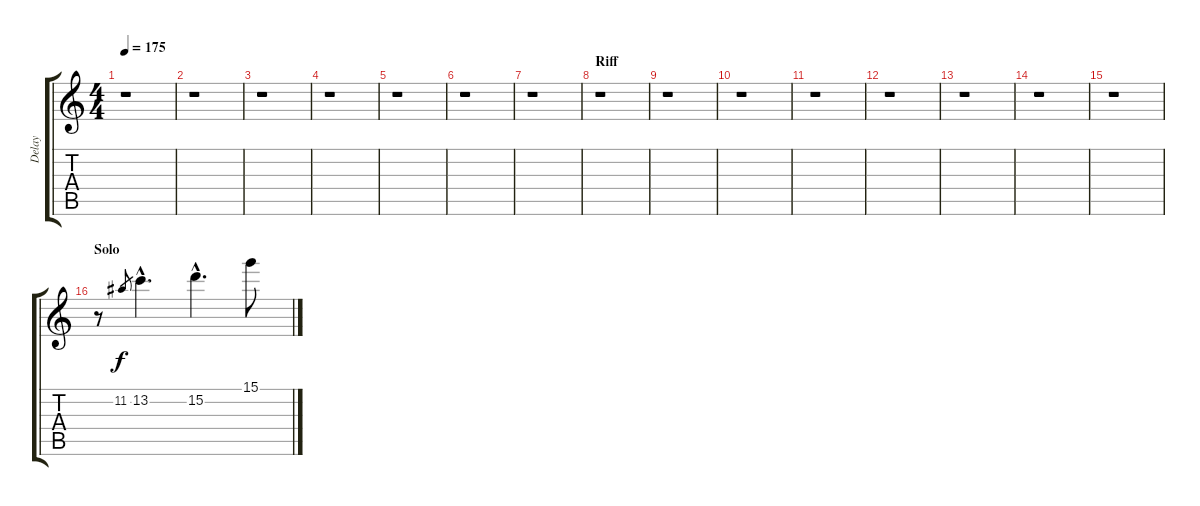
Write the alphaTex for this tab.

\track ("Delay" "Delay") {instrument overdrivenguitar}
\staff {score tabs}
\tuning (E4 B3 G3 D3 A2 E2) {hide}
\ts (4 4)
\tempo 175
\clef g2
\ks c
r.1{dy f} |
r.1 |
r.1 |
r.1 |
r.1 |
r.1 |
r.1 |
\section ("" "Riff")
r.1 |
r.1 |
r.1 |
r.1 |
r.1 |
r.1 |
r.1 |
r.1 |
\section ("" "Solo")
r.8 11.2.8{gr} 13.2{hac}.4{d} 15.2{hac}.4{d} 15.1.8
